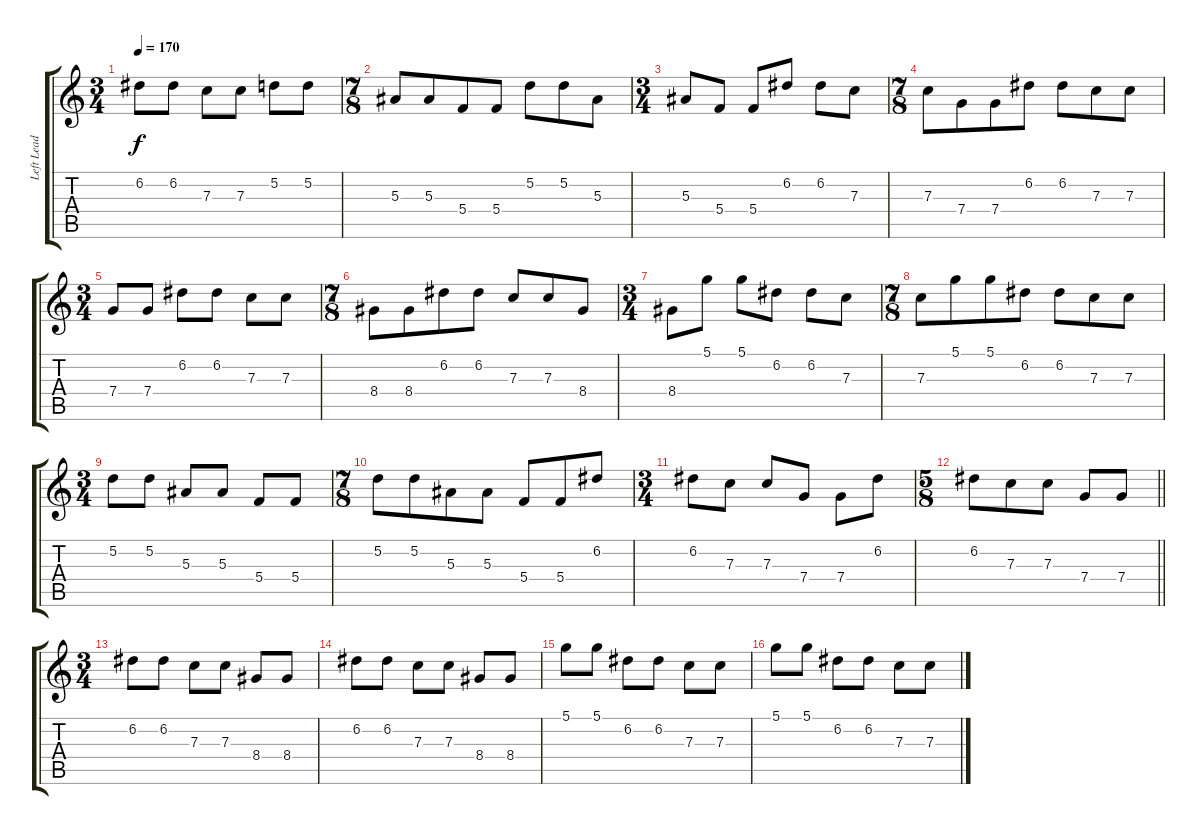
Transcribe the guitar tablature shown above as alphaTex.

\track ("Left Lead 1" "Left Lead ") {instrument distortionguitar}
\staff {score tabs}
\tuning (D4 A3 F3 C3 G2 C2) {hide}
\ts (3 4)
\tempo 170
\clef g2
\ks c
6.2.8{dy f} 6.2.8 7.3.8 7.3.8 5.2.8 5.2.8 |
\ts (7 8)
5.3.8 5.3.8 5.4.8 5.4.8 5.2.8 5.2.8 5.3.8 |
\ts (3 4)
5.3.8 5.4.8 5.4.8 6.2.8 6.2.8 7.3.8 |
\ts (7 8)
7.3.8 7.4.8 7.4.8 6.2.8 6.2.8 7.3.8 7.3.8 |
\ts (3 4)
7.4.8 7.4.8 6.2.8 6.2.8 7.3.8 7.3.8 |
\ts (7 8)
8.4.8 8.4.8 6.2.8 6.2.8 7.3.8 7.3.8 8.4.8 |
\ts (3 4)
8.4.8 5.1.8 5.1.8 6.2.8 6.2.8 7.3.8 |
\ts (7 8)
7.3.8 5.1.8 5.1.8 6.2.8 6.2.8 7.3.8 7.3.8 |
\ts (3 4)
5.2.8 5.2.8 5.3.8 5.3.8 5.4.8 5.4.8 |
\ts (7 8)
5.2.8 5.2.8 5.3.8 5.3.8 5.4.8 5.4.8 6.2.8 |
\ts (3 4)
6.2.8 7.3.8 7.3.8 7.4.8 7.4.8 6.2.8 |
\ts (5 8)
\barLineRight lightlight
6.2.8 7.3.8 7.3.8 7.4.8 7.4.8 |
\ts (3 4)
\section ("" "")
6.2.8 6.2.8 7.3.8 7.3.8 8.4.8 8.4.8 |
6.2.8 6.2.8 7.3.8 7.3.8 8.4.8 8.4.8 |
5.1.8 5.1.8 6.2.8 6.2.8 7.3.8 7.3.8 |
5.1.8 5.1.8 6.2.8 6.2.8 7.3.8 7.3.8
